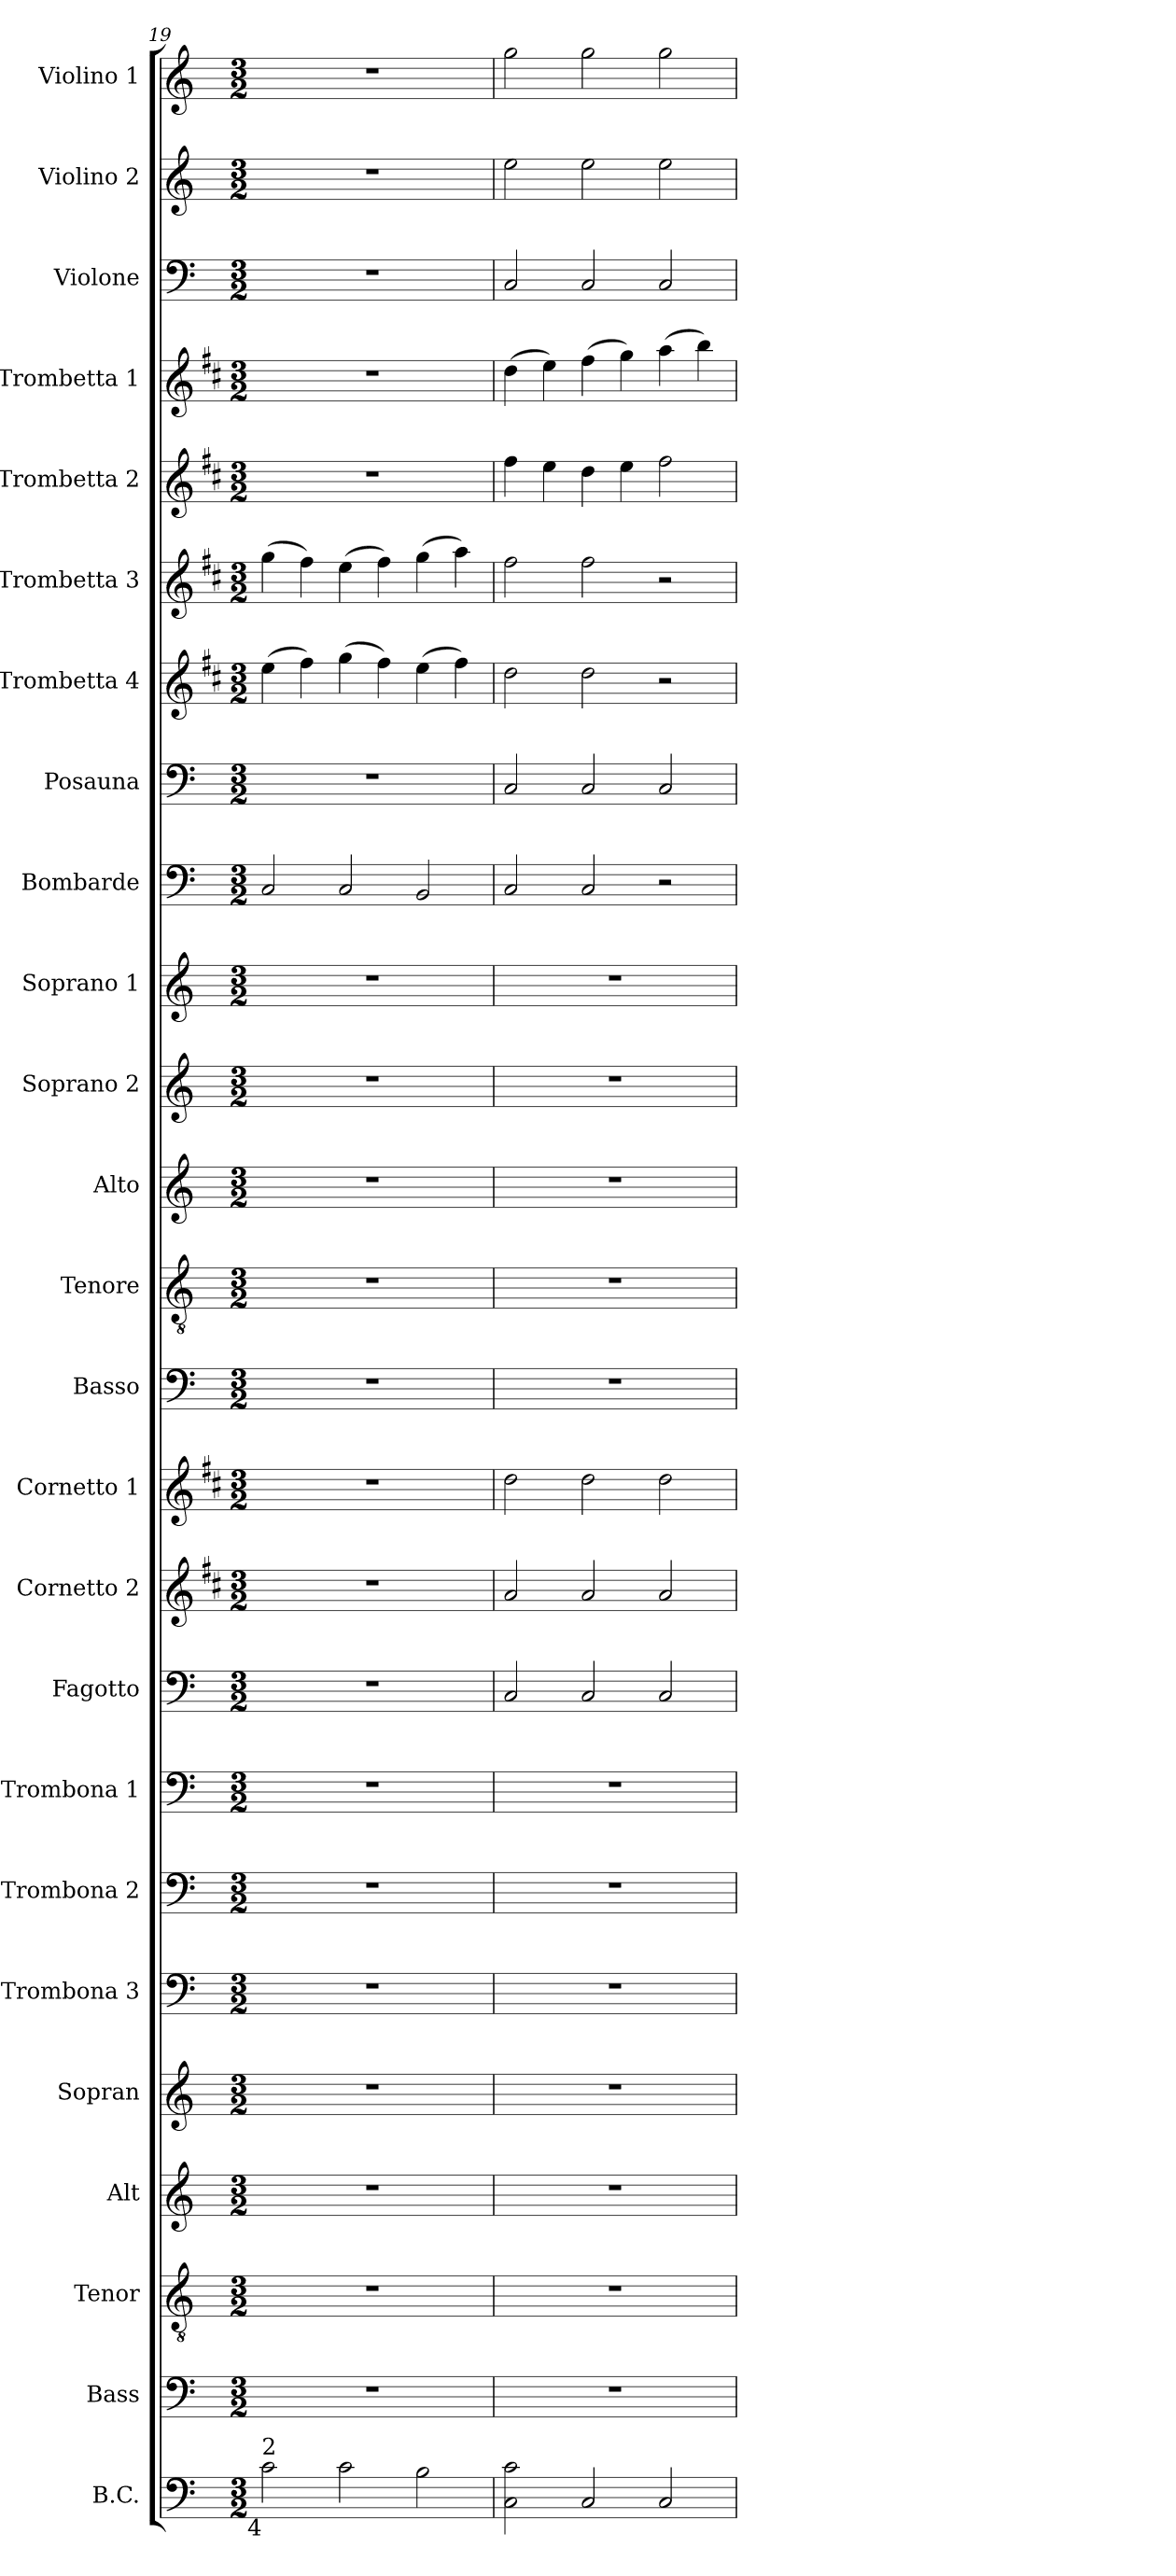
**kern	**kern	**kern	**kern	**kern	**kern	**kern	**kern	**kern	**kern	**kern	**kern	**kern	**kern	**kern	**kern	**kern	**kern	**kern	**kern	**kern	**kern	**kern	**kern	**kern
*part25	*part24	*part23	*part22	*part21	*part20	*part19	*part18	*part17	*part16	*part15	*part14	*part13	*part12	*part11	*part10	*part9	*part8	*part7	*part6	*part5	*part4	*part3	*part2	*part1
*staff25	*staff24	*staff23	*staff22	*staff21	*staff20	*staff19	*staff18	*staff17	*staff16	*staff15	*staff14	*staff13	*staff12	*staff11	*staff10	*staff9	*staff8	*staff7	*staff6	*staff5	*staff4	*staff3	*staff2	*staff1
*I"B.C.	*I"Bass	*I"Tenor	*I"Alt	*I"Sopran	*I"Trombona 3	*I"Trombona 2	*I"Trombona 1	*I"Fagotto	*I"Cornetto 2	*I"Cornetto 1	*I"Basso	*I"Tenore	*I"Alto	*I"Soprano 2	*I"Soprano 1	*I"Bombarde	*I"Posauna	*I"Trombetta 4	*I"Trombetta 3	*I"Trombetta 2	*I"Trombetta 1	*I"Violone	*I"Violino 2	*I"Violino 1
*I'B.C.	*I'B.	*I'T.	*I'A.	*I'S.	*I'Tbn. 2	*I'Tbn. 2	*I'Tbn. 1	*I'Fag.	*I'Cor. 2	*I'Cor. 1	*I'B.	*I'T.	*I'A.	*I'S.	*I'S.	*	*	*	*	*	*	*	*I'Vl. 2	*I'Vl. 1
*clefF4	*clefF4	*clefGv2	*clefG2	*clefG2	*clefF4	*clefF4	*clefF4	*clefF4	*clefG2	*clefG2	*clefF4	*clefGv2	*clefG2	*clefG2	*clefG2	*clefF4	*clefF4	*clefG2	*clefG2	*clefG2	*clefG2	*clefF4	*clefG2	*clefG2
*	*	*ITrd7c12	*	*	*	*	*	*	*ITrd1c2	*ITrd1c2	*	*ITrd7c12	*	*	*	*	*	*ITrd1c2	*ITrd1c2	*ITrd1c2	*ITrd1c2	*	*	*
*k[]	*k[]	*k[]	*k[]	*k[]	*k[]	*k[]	*k[]	*k[]	*k[]	*k[]	*k[]	*k[]	*k[]	*k[]	*k[]	*k[]	*k[]	*k[]	*k[]	*k[]	*k[]	*k[]	*k[]	*k[]
*C:	*C:	*C:	*C:	*C:	*C:	*C:	*C:	*C:	*C:	*C:	*C:	*C:	*C:	*C:	*C:	*C:	*C:	*C:	*C:	*C:	*C:	*C:	*C:	*C:
*M3/2	*M3/2	*M3/2	*M3/2	*M3/2	*M3/2	*M3/2	*M3/2	*M3/2	*M3/2	*M3/2	*M3/2	*M3/2	*M3/2	*M3/2	*M3/2	*M3/2	*M3/2	*M3/2	*M3/2	*M3/2	*M3/2	*M3/2	*M3/2	*M3/2
=19	=19	=19	=19	=19	=19	=19	=19	=19	=19	=19	=19	=19	=19	=19	=19	=19	=19	=19	=19	=19	=19	=19	=19	=19
!LO:TX:b:rj:t=4	!	!	!	!	!	!	!	!	!	!	!	!	!	!	!	!	!	!	!	!	!	!	!	!
!LO:TX:t=2	!	!	!	!	!	!	!	!	!	!	!	!	!	!	!	!	!	!	!	!	!	!	!	!
!	!LO:N:vis=1	!LO:N:vis=1	!LO:N:vis=1	!LO:N:vis=1	!LO:N:vis=1	!LO:N:vis=1	!LO:N:vis=1	!LO:N:vis=1	!LO:N:vis=1	!LO:N:vis=1	!LO:N:vis=1	!LO:N:vis=1	!LO:N:vis=1	!LO:N:vis=1	!LO:N:vis=1	!	!LO:N:vis=1	!	!	!LO:N:vis=1	!LO:N:vis=1	!LO:N:vis=1	!LO:N:vis=1	!LO:N:vis=1
2ci\	1.r	1.r	1.r	1.r	1.r	1.r	1.r	1.r	1.r	1.r	1.r	1.r	1.r	1.r	1.r	2Ci/	1.r	(4ddi\	(4ffi\	1.r	1.r	1.r	1.r	1.r
.	.	.	.	.	.	.	.	.	.	.	.	.	.	.	.	.	.	4eei\)	4eei\)	.	.	.	.	.
2ci\	.	.	.	.	.	.	.	.	.	.	.	.	.	.	.	2Ci/	.	(4ffi\	(4ddi\	.	.	.	.	.
.	.	.	.	.	.	.	.	.	.	.	.	.	.	.	.	.	.	4eei\)	4eei\)	.	.	.	.	.
2Bi\	.	.	.	.	.	.	.	.	.	.	.	.	.	.	.	2BBi/	.	(4ddi\	(4ffi\	.	.	.	.	.
.	.	.	.	.	.	.	.	.	.	.	.	.	.	.	.	.	.	4eei\)	4ggi\)	.	.	.	.	.
=20	=20	=20	=20	=20	=20	=20	=20	=20	=20	=20	=20	=20	=20	=20	=20	=20	=20	=20	=20	=20	=20	=20	=20	=20
!	!LO:N:vis=1	!LO:N:vis=1	!LO:N:vis=1	!LO:N:vis=1	!LO:N:vis=1	!LO:N:vis=1	!LO:N:vis=1	!	!	!	!LO:N:vis=1	!LO:N:vis=1	!LO:N:vis=1	!LO:N:vis=1	!LO:N:vis=1	!	!	!	!	!	!	!	!	!
2Ci\ 2ci	1.r	1.r	1.r	1.r	1.r	1.r	1.r	2Ci/	2gi/	2cci\	1.r	1.r	1.r	1.r	1.r	2Ci/	2Ci/	2cci\	2eei\	4eei\	(4cci\	2Ci/	2eei\	2ggi\
.	.	.	.	.	.	.	.	.	.	.	.	.	.	.	.	.	.	.	.	4ddi\	4ddi\)	.	.	.
2Ci/	.	.	.	.	.	.	.	2Ci/	2gi/	2cci\	.	.	.	.	.	2Ci/	2Ci/	2cci\	2eei\	4cci\	(4eei\	2Ci/	2eei\	2ggi\
.	.	.	.	.	.	.	.	.	.	.	.	.	.	.	.	.	.	.	.	4ddi\	4ffi\)	.	.	.
2Ci/	.	.	.	.	.	.	.	2Ci/	2gi/	2cci\	.	.	.	.	.	2r	2Ci/	2r	2r	2eei\	(4ggi\	2Ci/	2eei\	2ggi\
.	.	.	.	.	.	.	.	.	.	.	.	.	.	.	.	.	.	.	.	.	4aai\)	.	.	.
=	=	=	=	=	=	=	=	=	=	=	=	=	=	=	=	=	=	=	=	=	=	=	=	=
*-	*-	*-	*-	*-	*-	*-	*-	*-	*-	*-	*-	*-	*-	*-	*-	*-	*-	*-	*-	*-	*-	*-	*-	*-
